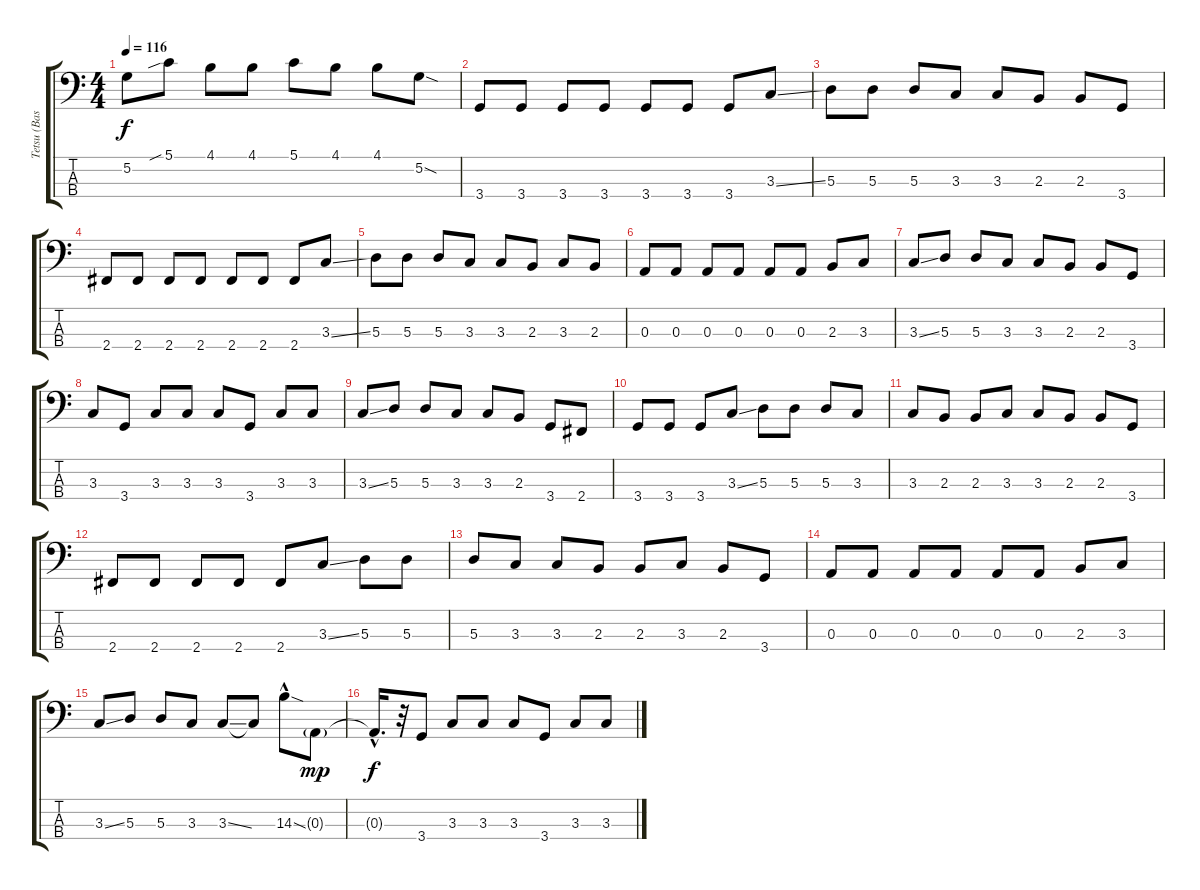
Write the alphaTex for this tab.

\track ("Tetsu (Bass)" "Tetsu (Bas") {instrument electricbasspick}
\staff {score tabs}
\tuning (G2 D2 A1 E1) {hide}
\ts (4 4)
\tempo 116
\clef f4
\ks c
5.2{t}.8{dy f} 5.1{sib}.8 4.1.8 4.1.8 5.1.8 4.1.8 4.1.8 5.2{sod}.8 |
3.4.8 3.4.8 3.4.8 3.4.8 3.4.8 3.4.8 3.4.8 3.3{ss}.8 |
5.3.8 5.3.8 5.3.8 3.3.8 3.3.8 2.3.8 2.3.8 3.4.8 |
2.4.8 2.4.8 2.4.8 2.4.8 2.4.8 2.4.8 2.4.8 3.3{ss}.8 |
5.3.8 5.3.8 5.3.8 3.3.8 3.3.8 2.3.8 3.3.8 2.3.8 |
0.3.8 0.3.8 0.3.8 0.3.8 0.3.8 0.3.8 2.3.8 3.3.8 |
3.3{ss}.8 5.3.8 5.3.8 3.3.8 3.3.8 2.3.8 2.3.8 3.4.8 |
3.3.8 3.4.8 3.3.8 3.3.8 3.3.8 3.4.8 3.3.8 3.3.8 |
3.3{ss}.8 5.3.8 5.3.8 3.3.8 3.3.8 2.3.8 3.4.8 2.4.8 |
3.4.8 3.4.8 3.4.8 3.3{ss}.8 5.3.8 5.3.8 5.3.8 3.3.8 |
3.3.8 2.3.8 2.3.8 3.3.8 3.3.8 2.3.8 2.3.8 3.4.8 |
2.4.8 2.4.8 2.4.8 2.4.8 2.4.8 3.3{ss}.8 5.3.8 5.3.8 |
5.3.8 3.3.8 3.3.8 2.3.8 2.3.8 3.3.8 2.3.8 3.4.8 |
0.3.8 0.3.8 0.3.8 0.3.8 0.3.8 0.3.8 2.3.8 3.3.8 |
3.3{ss}.8 5.3.8 5.3.8 3.3.8 3.3{ss}.8 3.3{t}.8 14.3{sod hac}.8 0.3{g}.8{dy mp} |
0.3{hac t}.16{d dy f} r.32 3.4.8 3.3.8 3.3.8 3.3.8 3.4.8 3.3.8 3.3.8
